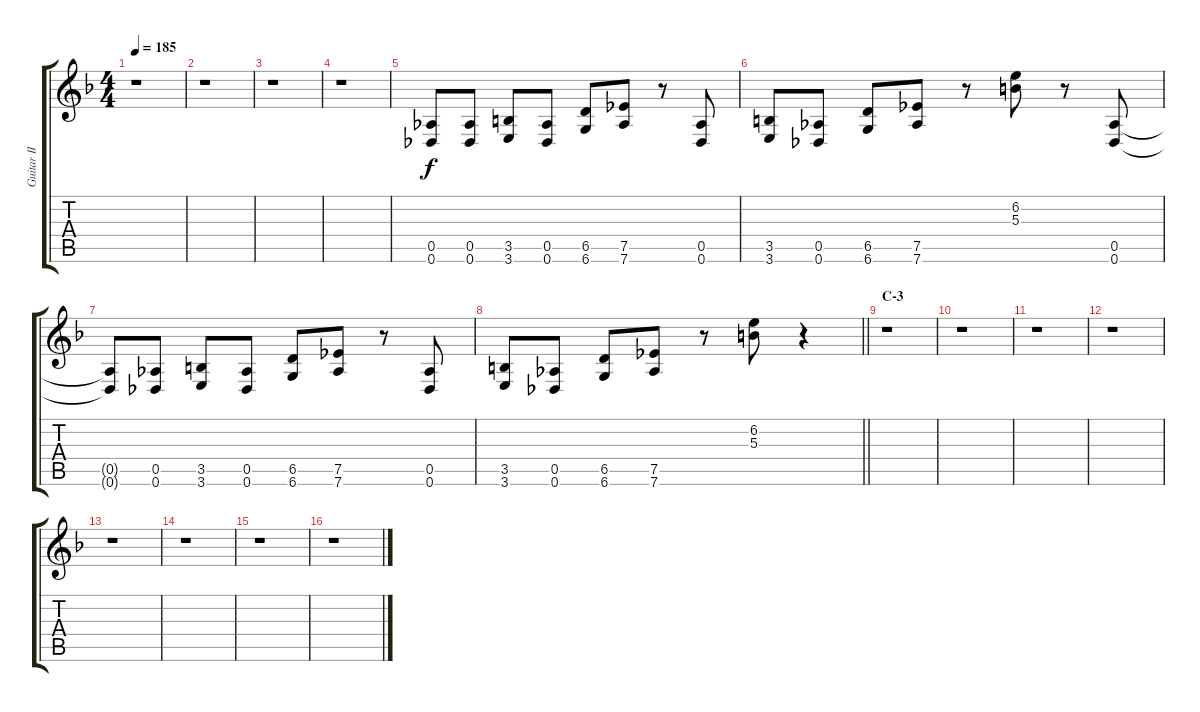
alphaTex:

\track ("Guitar II" "Guitar II") {instrument overdrivenguitar}
\staff {score tabs}
\tuning (Eb4 Bb3 Gb3 Db3 Ab2 Db2) {hide}
\ts (4 4)
\tempo 185
\clef g2
\ks f
r.1{dy f} |
r.1 |
r.1 |
r.1 |
(0.5 0.6).8 (0.5 0.6).8 (3.5 3.6).8 (0.5 0.6).8 (6.5 6.6).8 (7.5 7.6).8 r.8 (0.5 0.6).8 |
(3.5 3.6).8 (0.5 0.6).8 (6.5 6.6).8 (7.5 7.6).8 r.8 (6.2 5.3).8 r.8 (0.5 0.6).8 |
(0.5{t} 0.6{t}).8 (0.5 0.6).8 (3.5 3.6).8 (0.5 0.6).8 (6.5 6.6).8 (7.5 7.6).8 r.8 (0.5 0.6).8 |
\barLineRight lightlight
(3.5 3.6).8 (0.5 0.6).8 (6.5 6.6).8 (7.5 7.6).8 r.8 (6.2 5.3).8 r.4 |
\section ("" "C-3")
r.1 |
r.1 |
r.1 |
r.1 |
r.1 |
r.1 |
r.1 |
r.1
